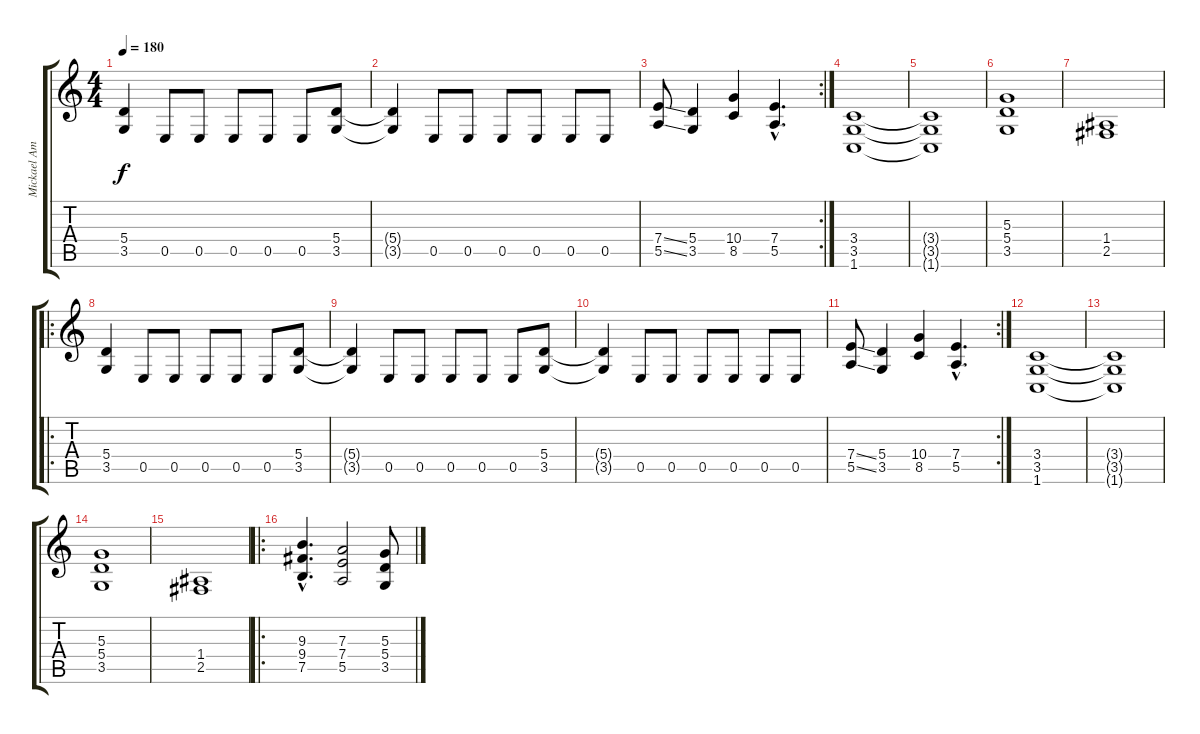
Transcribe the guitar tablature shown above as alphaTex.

\track ("Mickael Amott" "Mickael Am") {instrument distortionguitar}
\staff {score tabs}
\tuning (B3 Gb3 D3 A2 E2 B1) {hide}
\ts (4 4)
\tempo 180
\clef g2
\ks c
(5.4{t} 3.5{t}).4{dy f} 0.5.8 0.5.8 0.5.8 0.5.8 0.5.8 (5.4 3.5).8 |
(5.4{t} 3.5{t}).4 0.5.8 0.5.8 0.5.8 0.5.8 0.5.8 0.5.8 |
\rc 2
(7.4{ss} 5.5{ss}).8 (5.4 3.5).4 (10.4 8.5).4 (7.4{hac} 5.5{hac}).4{d} |
(3.4 3.5 1.6).1 |
(3.4{t} 3.5{t} 1.6{t}).1 |
(5.3 5.4 3.5).1 |
(1.4 2.5).1 |
\ro
(5.4 3.5).4 0.5.8 0.5.8 0.5.8 0.5.8 0.5.8 (5.4 3.5).8 |
(5.4{t} 3.5{t}).4 0.5.8 0.5.8 0.5.8 0.5.8 0.5.8 (5.4 3.5).8 |
(5.4{t} 3.5{t}).4 0.5.8 0.5.8 0.5.8 0.5.8 0.5.8 0.5.8 |
\rc 2
(7.4{ss} 5.5{ss}).8 (5.4 3.5).4 (10.4 8.5).4 (7.4{hac} 5.5{hac}).4{d} |
(3.4 3.5 1.6).1 |
(3.4{t} 3.5{t} 1.6{t}).1 |
(5.3 5.4 3.5).1 |
(1.4 2.5).1 |
\ro
(9.3{hac} 9.4{hac} 7.5{hac}).4{d} (7.3 7.4 5.5).2 (5.3 5.4 3.5).8
